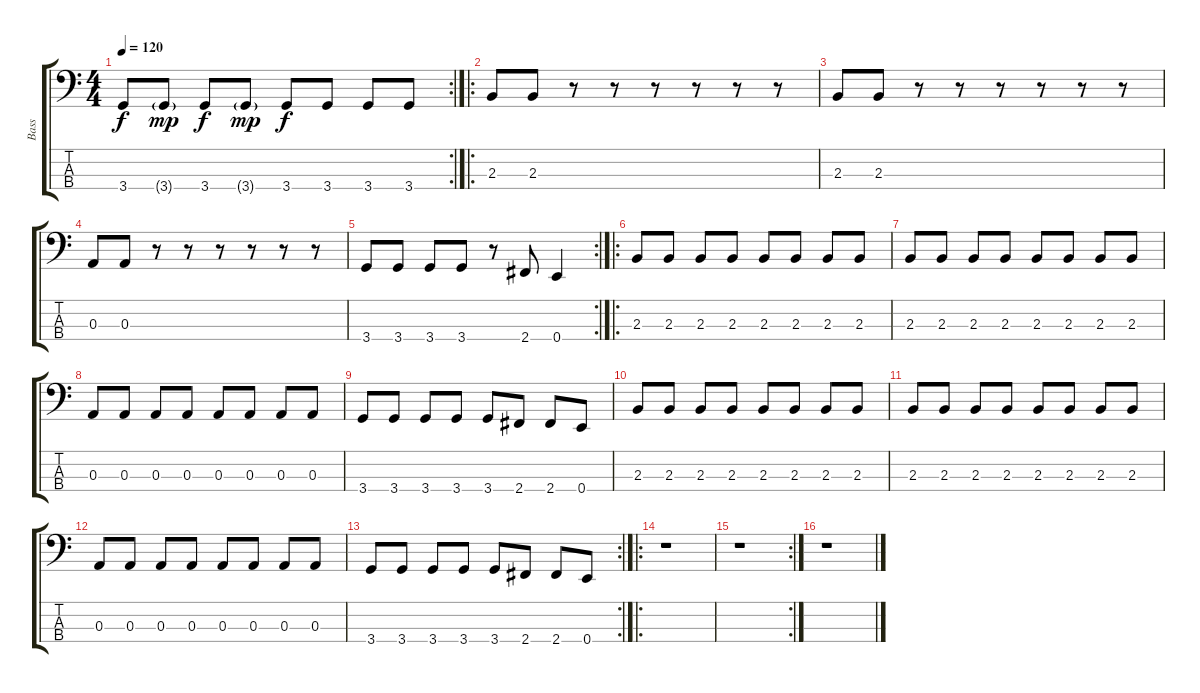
\track ("Bass" "Bass") {instrument electricbassfinger}
\staff {score tabs}
\tuning (G2 D2 A1 E1) {hide}
\rc 2
\ts (4 4)
\tempo 120
\clef f4
\ks c
3.4.8{dy f} 3.4{g}.8{dy mp} 3.4.8{dy f} 3.4{g}.8{dy mp} 3.4.8{dy f} 3.4.8 3.4.8 3.4.8 |
\ro
2.3.8 2.3.8 r.8 r.8 r.8 r.8 r.8 r.8 |
2.3.8 2.3.8 r.8 r.8 r.8 r.8 r.8 r.8 |
0.3.8 0.3.8 r.8 r.8 r.8 r.8 r.8 r.8 |
\rc 2
3.4.8 3.4.8 3.4.8 3.4.8 r.8 2.4.8 0.4.4 |
\ro
2.3.8 2.3.8 2.3.8 2.3.8 2.3.8 2.3.8 2.3.8 2.3.8 |
2.3.8 2.3.8 2.3.8 2.3.8 2.3.8 2.3.8 2.3.8 2.3.8 |
0.3.8 0.3.8 0.3.8 0.3.8 0.3.8 0.3.8 0.3.8 0.3.8 |
3.4.8 3.4.8 3.4.8 3.4.8 3.4.8 2.4.8 2.4.8 0.4.8 |
2.3.8 2.3.8 2.3.8 2.3.8 2.3.8 2.3.8 2.3.8 2.3.8 |
2.3.8 2.3.8 2.3.8 2.3.8 2.3.8 2.3.8 2.3.8 2.3.8 |
0.3.8 0.3.8 0.3.8 0.3.8 0.3.8 0.3.8 0.3.8 0.3.8 |
\rc 2
3.4.8 3.4.8 3.4.8 3.4.8 3.4.8 2.4.8 2.4.8 0.4.8 |
\ro
r.1 |
\rc 2
r.1 |
r.1
